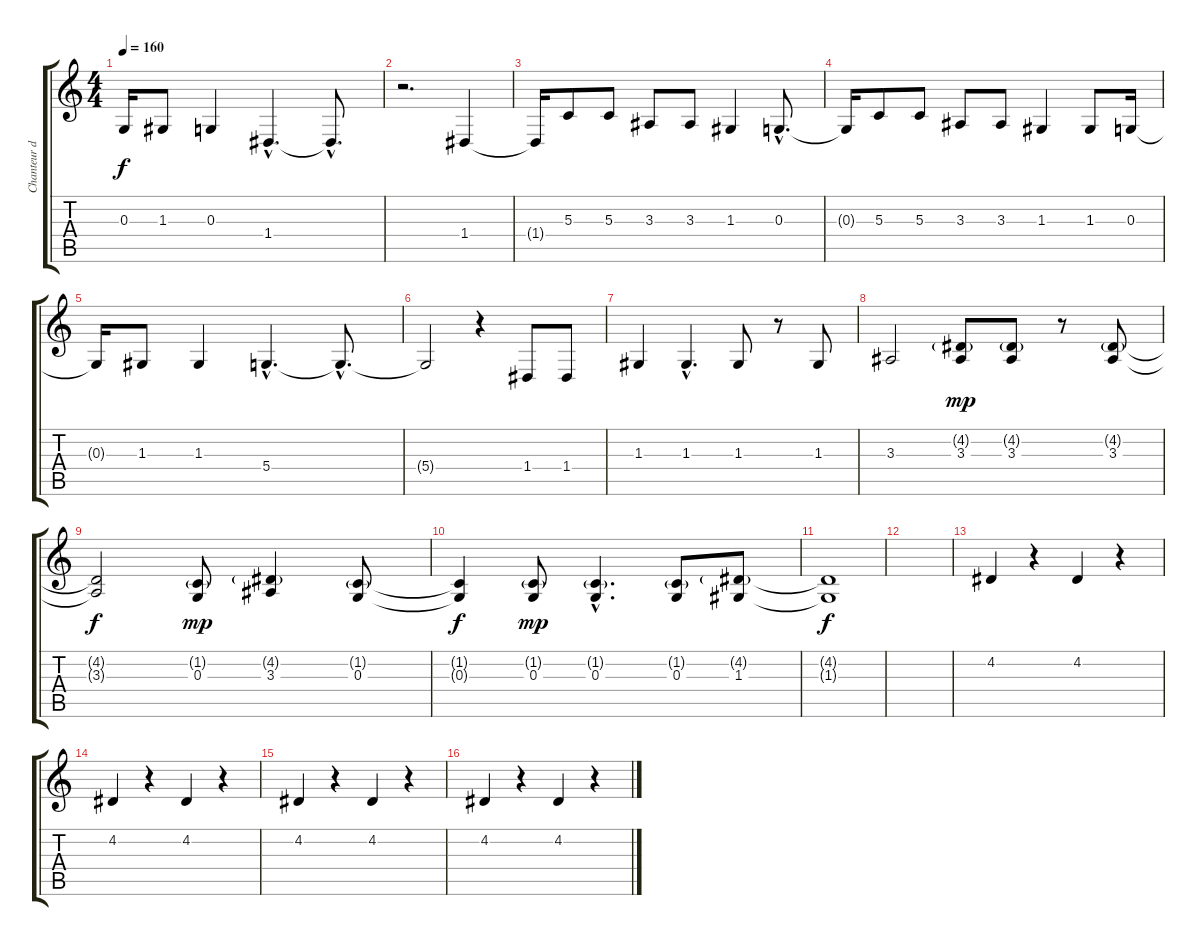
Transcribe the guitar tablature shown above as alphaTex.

\track ("Chanteur de Good Charlotte" "Chanteur d") {instrument lead2sawtooth}
\staff {score tabs}
\tuning (E4 B3 G3 D3 A2 E2) {hide}
\ts (4 4)
\tempo 160
\clef g2
\ks c
0.3{t}.16{dy f} 1.3.8 0.3.4 1.4{hac}.4{d} 1.4{hac t}.8{d} |
r.2{d} 1.4.4 |
1.4{t}.16 5.3.8 5.3.8 3.3.8 3.3.8 1.3.4 0.3{hac}.8{d} |
0.3{t}.16 5.3.8 5.3.8 3.3.8 3.3.8 1.3.4 1.3.8 0.3.16 |
0.3{t}.16 1.3.8 1.3.4 5.4{hac}.4{d} 5.4{hac t}.8{d} |
5.4{t}.2 r.4 1.4.8 1.4.8 |
1.3.4 1.3{hac}.4{d} 1.3.8 r.8 1.3.8 |
3.3.2 (4.2{g} 3.3).8{dy mp} (4.2{g} 3.3).8 r.8 (4.2{g} 3.3).8 |
(4.2{t} 3.3{t}).2{dy f} (1.2{g} 0.3).8{dy mp} (4.2{g} 3.3).4 (1.2{g} 0.3).8 |
(1.2{t} 0.3{t}).4{dy f} (1.2{g} 0.3).8{dy mp} (1.2{g hac} 0.3{hac}).4{d} (1.2{g} 0.3).8 (4.2{g} 1.3).8 |
(4.2{t} 1.3{t}).1{dy f} |
|
4.2.4 r.4 4.2.4 r.4 |
4.2.4 r.4 4.2.4 r.4 |
4.2.4 r.4 4.2.4 r.4 |
4.2.4 r.4 4.2.4 r.4
